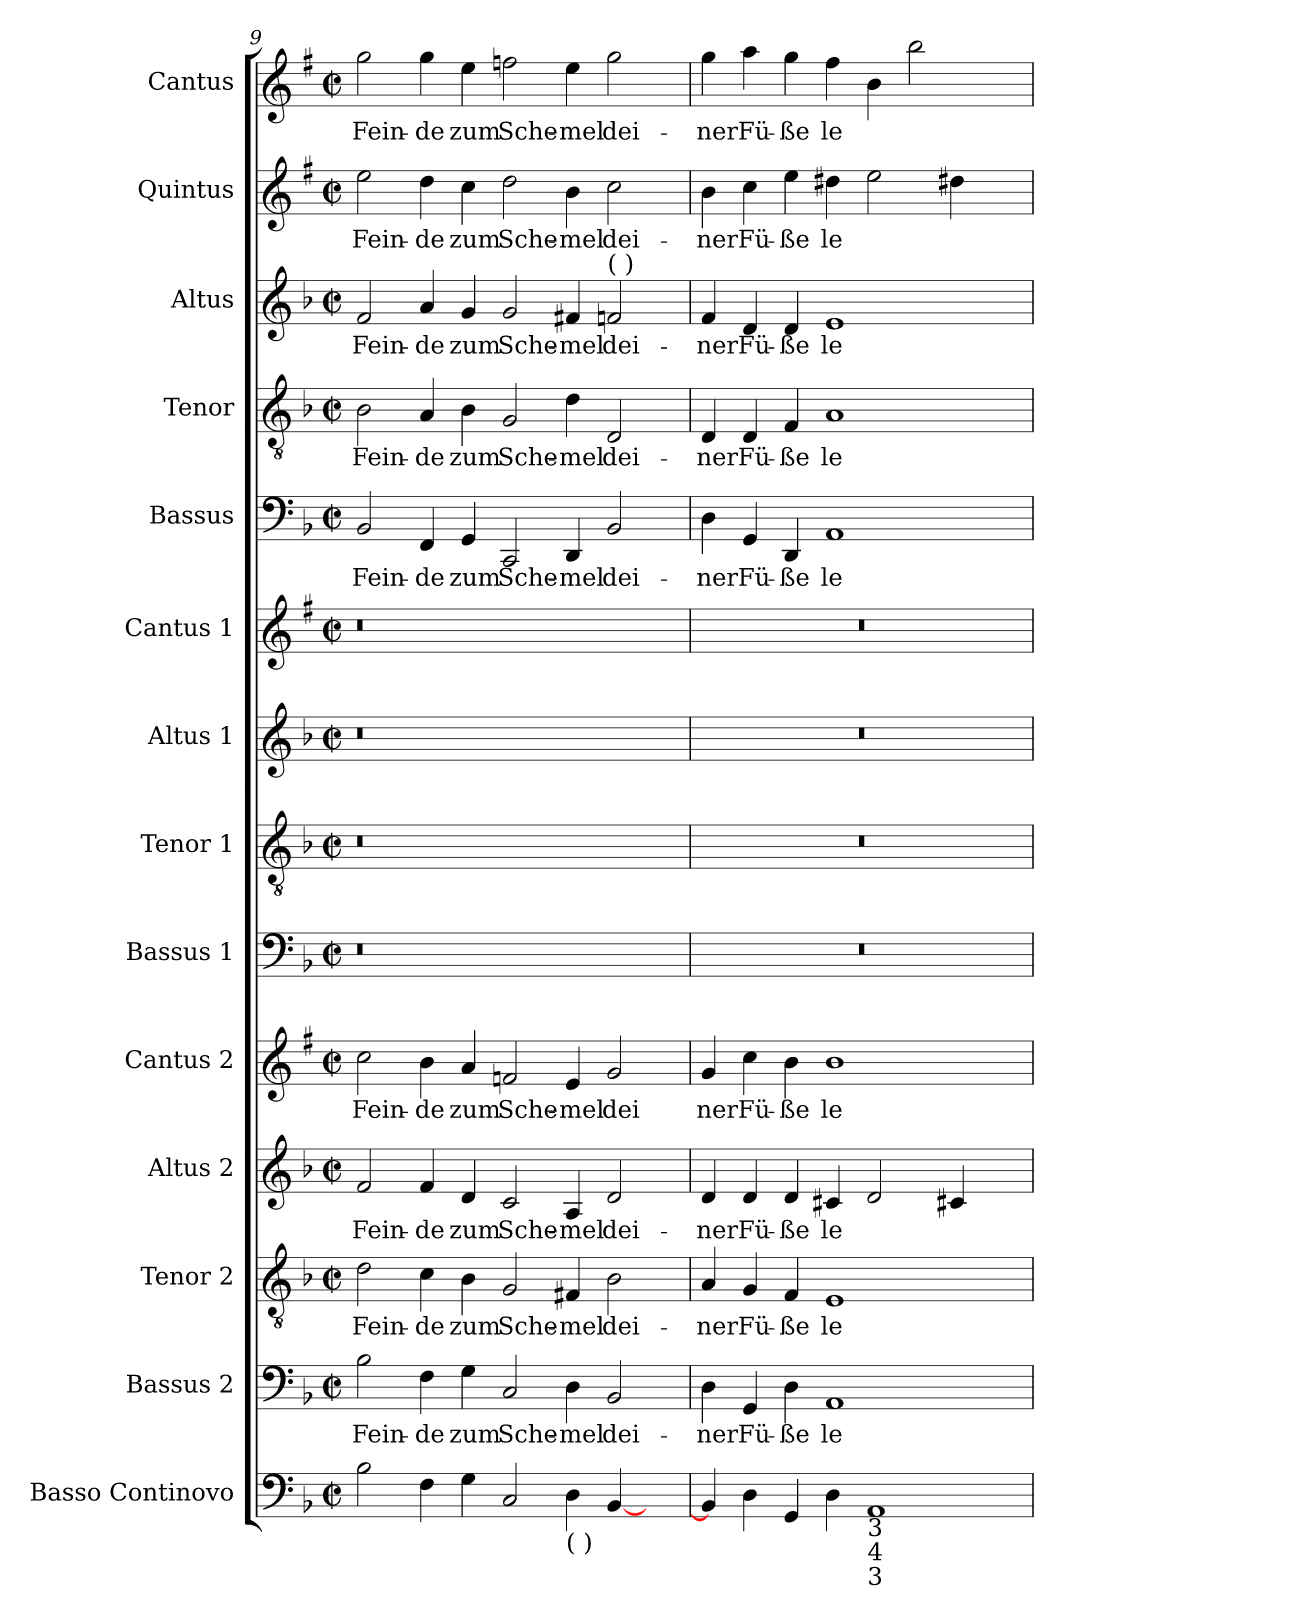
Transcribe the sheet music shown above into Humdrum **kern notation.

**kern	**kern	**text	**kern	**text	**kern	**text	**kern	**text	**kern	**kern	**kern	**kern	**kern	**text	**kern	**text	**kern	**text	**kern	**text	**kern	**text
*part14	*part13	*part13	*part12	*part12	*part11	*part11	*part10	*part10	*part9	*part8	*part7	*part6	*part5	*part5	*part4	*part4	*part3	*part3	*part2	*part2	*part1	*part1
*staff14	*staff13	*staff13	*staff12	*staff12	*staff11	*staff11	*staff10	*staff10	*staff9	*staff8	*staff7	*staff6	*staff5	*staff5	*staff4	*staff4	*staff3	*staff3	*staff2	*staff2	*staff1	*staff1
*I"Basso Continovo	*I"Bassus 2	*	*I"Tenor 2	*	*I"Altus 2	*	*I"Cantus 2	*	*I"Bassus 1	*I"Tenor 1	*I"Altus 1	*I"Cantus 1	*I"Bassus	*	*I"Tenor	*	*I"Altus	*	*I"Quintus	*	*I"Cantus	*
*I'Basso Continovo	*I'Bassus 2	*	*I'Tenor 2	*	*I'Altus 2	*	*I'Cantus 2	*	*I'Bassus 1	*I'Tenor 1	*I'Altus 1	*I'Cantus 1	*I'Bassus	*	*I'Tenor	*	*I'Altus	*	*I'Quintus	*	*I'Cantus	*
*clefF4	*clefF4	*	*clefGv2	*	*clefG2	*	*clefG2	*	*clefF4	*clefGv2	*clefG2	*clefG2	*clefF4	*	*clefGv2	*	*clefG2	*	*clefG2	*	*clefG2	*
*	*	*	*	*	*	*	*ITrd1c2	*	*	*	*	*ITrd1c2	*	*	*	*	*	*	*ITrd1c2	*	*ITrd1c2	*
*k[b-]	*k[b-]	*	*k[b-]	*	*k[b-]	*	*k[b-]	*	*k[b-]	*k[b-]	*k[b-]	*k[b-]	*k[b-]	*	*k[b-]	*	*k[b-]	*	*k[b-]	*	*k[b-]	*
*F:	*F:	*	*F:	*	*F:	*	*F:	*	*F:	*F:	*F:	*F:	*F:	*	*F:	*	*F:	*	*F:	*	*F:	*
*M4/2	*M4/2	*	*M4/2	*	*M4/2	*	*M4/2	*	*M4/2	*M4/2	*M4/2	*M4/2	*M4/2	*	*M4/2	*	*M4/2	*	*M4/2	*	*M4/2	*
*met(c|)	*met(c|)	*	*met(c|)	*	*met(c|)	*	*met(c|)	*	*met(c|)	*met(c|)	*met(c|)	*met(c|)	*met(c|)	*	*met(c|)	*	*met(c|)	*	*met(c|)	*	*met(c|)	*
=9	=9	=9	=9	=9	=9	=9	=9	=9	=9	=9	=9	=9	=9	=9	=9	=9	=9	=9	=9	=9	=9	=9
!	!	!LO:LY:b	!	!LO:LY:b	!	!LO:LY:b	!	!LO:LY:b	!	!	!	!	!	!LO:LY:b	!	!LO:LY:b	!	!LO:LY:b	!	!LO:LY:b	!	!LO:LY:b
2B-	2B-	Fein-	2d	Fein-	2f	Fein-	2b-	Fein-	0r	0r	0r	0r	2BB-	Fein-	2B-	Fein-	2f	Fein-	2dd	Fein-	2ff	Fein-
!	!	!LO:LY:b	!	!LO:LY:b	!	!LO:LY:b	!	!LO:LY:b	!	!	!	!	!	!LO:LY:b	!	!LO:LY:b	!	!LO:LY:b	!	!LO:LY:b	!	!LO:LY:b
4F	4F	-de	4c	-de	4f	-de	4a	-de	.	.	.	.	4FF	-de	4A	-de	4a	-de	4cc	-de	4ff	-de
!	!	!LO:LY:b	!	!LO:LY:b	!	!LO:LY:b	!	!LO:LY:b	!	!	!	!	!	!LO:LY:b	!	!LO:LY:b	!	!LO:LY:b	!	!LO:LY:b	!	!LO:LY:b
4G	4G	zum	4B-	zum	4d	zum	4g	zum	.	.	.	.	4GG	zum	4B-	zum	4g	zum	4b-	zum	4dd	zum
!	!	!LO:LY:b	!	!LO:LY:b	!	!LO:LY:b	!	!LO:LY:b	!	!	!	!	!	!LO:LY:b	!	!LO:LY:b	!	!LO:LY:b	!	!LO:LY:b	!	!LO:LY:b
2C	2C	Sche-	2G	Sche-	2c	Sche-	2e-X	Sche-	.	.	.	.	2CC	Sche-	2G	Sche-	2g	Sche-	2cc	Sche-	2ee-X	Sche-
!LO:TX:b:t=(  )	!	!	!	!	!	!	!	!	!	!	!	!	!	!	!	!	!	!	!	!	!	!
!	!	!LO:LY:b	!	!LO:LY:b	!	!LO:LY:b	!	!LO:LY:b	!	!	!	!	!	!LO:LY:b	!	!LO:LY:b	!	!LO:LY:b	!	!LO:LY:b	!	!LO:LY:b
4D	4D	-mel	4F#	-mel	4A	-mel	4d	-mel	.	.	.	.	4DD	-mel	4d	-mel	4f#X	-mel	4a	-mel	4dd	-mel
!	!	!	!	!	!	!	!	!	!	!	!	!	!	!	!	!	!LO:TX:a:t=(  )	!	!	!	!	!
!	!	!LO:LY:b	!	!LO:LY:b	!	!LO:LY:b	!	!LO:LY:b	!	!	!	!	!	!LO:LY:b	!	!LO:LY:b	!	!LO:LY:b	!	!LO:LY:b	!	!LO:LY:b
[4BB-	2BB-	dei-	2B-	dei-	2d	dei-	2f	dei	.	.	.	.	2BB-	dei-	2D	dei-	2f	dei-	2b-	dei-	2ff	dei-
4ryy	.	.	.	.	.	.	.	.	4ryy	4ryy	4ryy	4ryy	.	.	.	.	.	.	.	.	.	.
=10	=10	=10	=10	=10	=10	=10	=10	=10	=10	=10	=10	=10	=10	=10	=10	=10	=10	=10	=10	=10	=10	=10
!	!	!LO:LY:b	!	!LO:LY:b	!	!LO:LY:b	!	!LO:LY:b	!	!	!	!	!	!LO:LY:b	!	!LO:LY:b	!	!LO:LY:b	!	!LO:LY:b	!	!LO:LY:b
4BB-]	4D	-ner	4A	-ner	4d	-ner	4f	ner	0r	0r	0r	0r	4D	-ner	4D	-ner	4f	-ner	4a	-ner	4ff	-ner
!	!	!LO:LY:b	!	!LO:LY:b	!	!LO:LY:b	!	!LO:LY:b	!	!	!	!	!	!LO:LY:b	!	!LO:LY:b	!	!LO:LY:b	!	!LO:LY:b	!	!LO:LY:b
4D	4GG	Fü-	4G	Fü-	4d	Fü-	4b-	Fü-	.	.	.	.	4GG	Fü-	4D	Fü-	4d	Fü-	4b-	Fü-	4gg	Fü-
!	!	!LO:LY:b	!	!LO:LY:b	!	!LO:LY:b	!	!LO:LY:b	!	!	!	!	!	!LO:LY:b	!	!LO:LY:b	!	!LO:LY:b	!	!LO:LY:b	!	!LO:LY:b
4GG	4D	-ße	4F	-ße	4d	-ße	4a	-ße	.	.	.	.	4DD	-ße	4F	-ße	4d	-ße	4dd	-ße	4ff	-ße
!	!	!LO:LY:b	!	!LO:LY:b	!	!LO:LY:b	!	!LO:LY:b	!	!	!	!	!	!LO:LY:b	!	!LO:LY:b	!	!LO:LY:b	!	!LO:LY:b	!	!LO:LY:b
4D	1AA	le	1E	le	4c#X	le	1a	le	.	.	.	.	1AA	le	1A	le	1e	le	4cc#X	le	4ee	le
!LO:TX:b:t=3	!	!	!	!	!	!	!	!	!	!	!	!	!	!	!	!	!	!	!	!	!	!
!LO:TX:b:t=4	!	!	!	!	!	!	!	!	!	!	!	!	!	!	!	!	!	!	!	!	!	!
!LO:TX:b:t=3	!	!	!	!	!	!	!	!	!	!	!	!	!	!	!	!	!	!	!	!	!	!
1AA	.	.	.	.	2d	.	.	.	.	.	.	.	.	.	.	.	.	.	2dd	.	4a	.
.	.	.	.	.	.	.	.	.	.	.	.	.	.	.	.	.	.	.	.	.	2aa	.
.	.	.	.	.	4c#X	.	.	.	.	.	.	.	.	.	.	.	.	.	4cc#X	.	.	.
.	4ryy	.	4ryy	.	4ryy	.	4ryy	.	.	.	.	.	4ryy	.	4ryy	.	4ryy	.	4ryy	.	4ryy	.
=	=	=	=	=	=	=	=	=	=	=	=	=	=	=	=	=	=	=	=	=	=	=
*-	*-	*-	*-	*-	*-	*-	*-	*-	*-	*-	*-	*-	*-	*-	*-	*-	*-	*-	*-	*-	*-	*-
